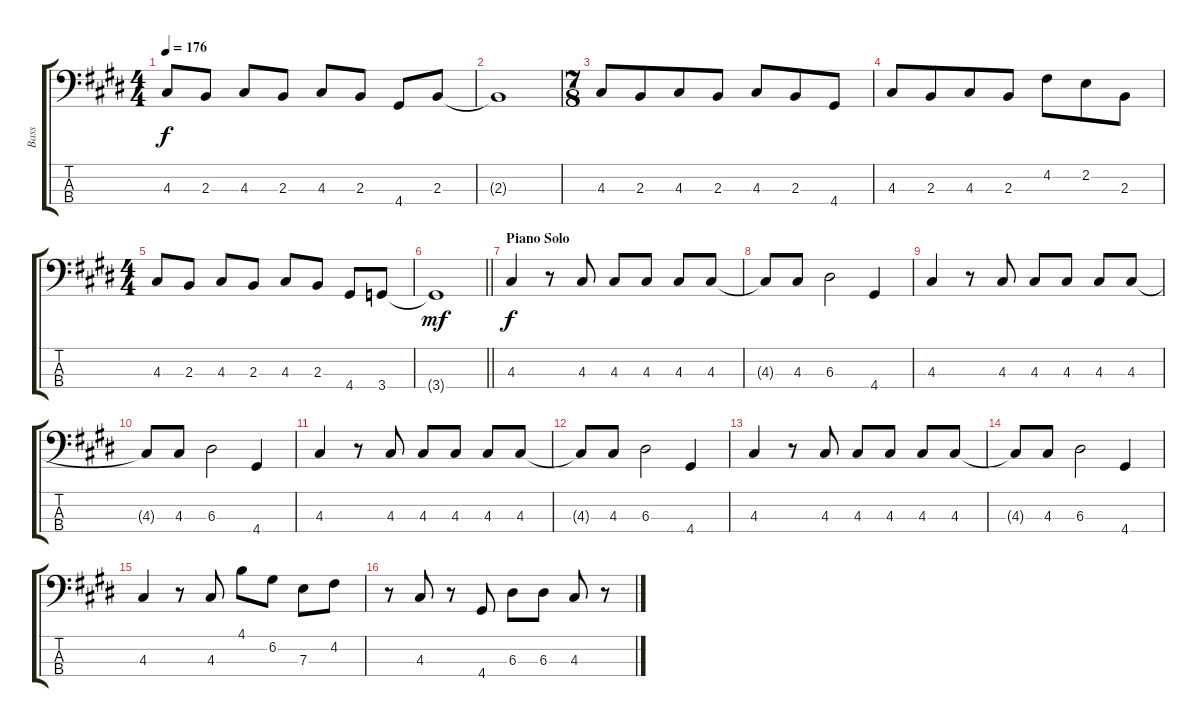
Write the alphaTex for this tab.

\track ("Bass" "Bass") {instrument electricbassfinger}
\staff {score tabs}
\tuning (G2 D2 A1 E1) {hide}
\ts (4 4)
\tempo 176
\clef f4
\ks e
4.3.8{dy f} 2.3.8 4.3.8 2.3.8 4.3.8 2.3.8 4.4.8 2.3.8 |
2.3{t}.1 |
\ts (7 8)
4.3.8 2.3.8 4.3.8 2.3.8 4.3.8 2.3.8 4.4.8 |
4.3.8 2.3.8 4.3.8 2.3.8 4.2.8 2.2.8 2.3.8 |
\ts (4 4)
4.3.8 2.3.8 4.3.8 2.3.8 4.3.8 2.3.8 4.4.8 3.4.8 |
\barLineRight lightlight
3.4{t}.1{dy mf} |
\section ("" "Piano Solo")
4.3.4{dy f} r.8 4.3.8 4.3.8 4.3.8 4.3.8 4.3.8 |
4.3{t}.8 4.3.8 6.3.2 4.4.4 |
4.3.4 r.8 4.3.8 4.3.8 4.3.8 4.3.8 4.3.8 |
4.3{t}.8 4.3.8 6.3.2 4.4.4 |
4.3.4 r.8 4.3.8 4.3.8 4.3.8 4.3.8 4.3.8 |
4.3{t}.8 4.3.8 6.3.2 4.4.4 |
4.3.4 r.8 4.3.8 4.3.8 4.3.8 4.3.8 4.3.8 |
4.3{t}.8 4.3.8 6.3.2 4.4.4 |
4.3.4 r.8 4.3.8 4.1.8 6.2.8 7.3.8 4.2.8 |
r.8 4.3.8 r.8 4.4.8 6.3.8 6.3.8 4.3.8 r.8
